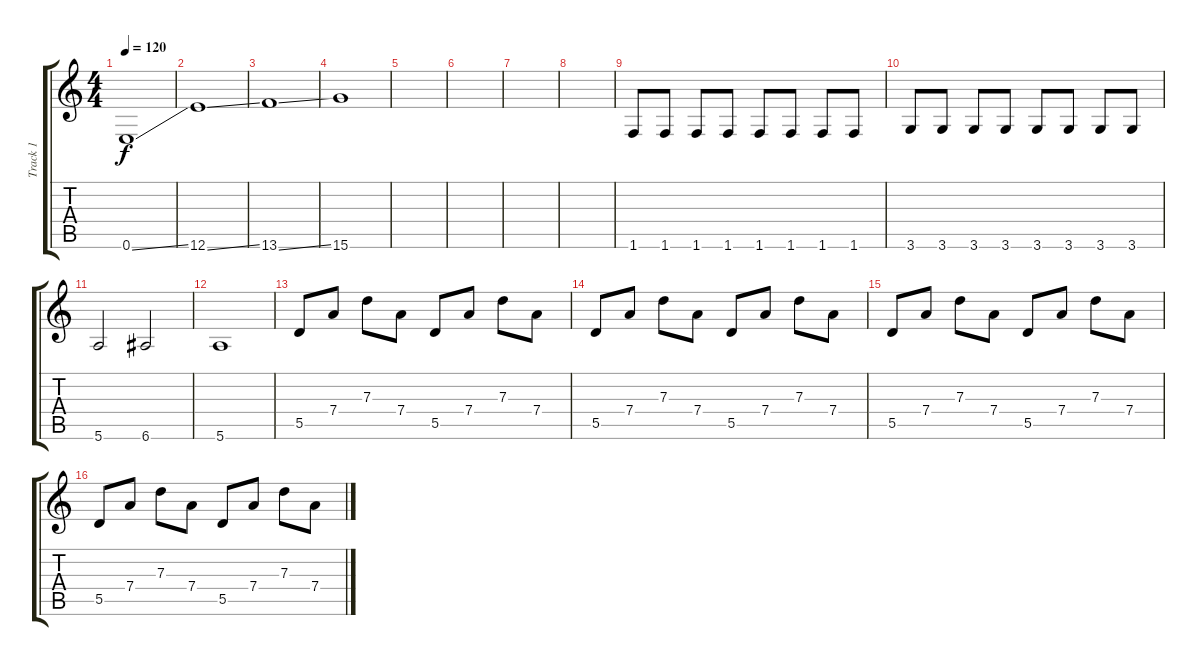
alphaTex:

\track ("Track 1" "Track 1") {instrument distortionguitar}
\staff {score tabs}
\tuning (E4 B3 G3 D3 A2 E2) {hide}
\ts (4 4)
\tempo 120
\clef g2
\ks c
0.6{ss}.1{dy f} |
12.6{ss}.1 |
13.6{ss}.1 |
15.6.1 |
|
|
|
|
1.6.8 1.6.8 1.6.8 1.6.8 1.6.8 1.6.8 1.6.8 1.6.8 |
3.6.8 3.6.8 3.6.8 3.6.8 3.6.8 3.6.8 3.6.8 3.6.8 |
5.6.2 6.6.2 |
5.6.1 |
5.5.8 7.4.8 7.3.8 7.4.8 5.5.8 7.4.8 7.3.8 7.4.8 |
5.5.8 7.4.8 7.3.8 7.4.8 5.5.8 7.4.8 7.3.8 7.4.8 |
5.5.8 7.4.8 7.3.8 7.4.8 5.5.8 7.4.8 7.3.8 7.4.8 |
5.5.8 7.4.8 7.3.8 7.4.8 5.5.8 7.4.8 7.3.8 7.4.8
